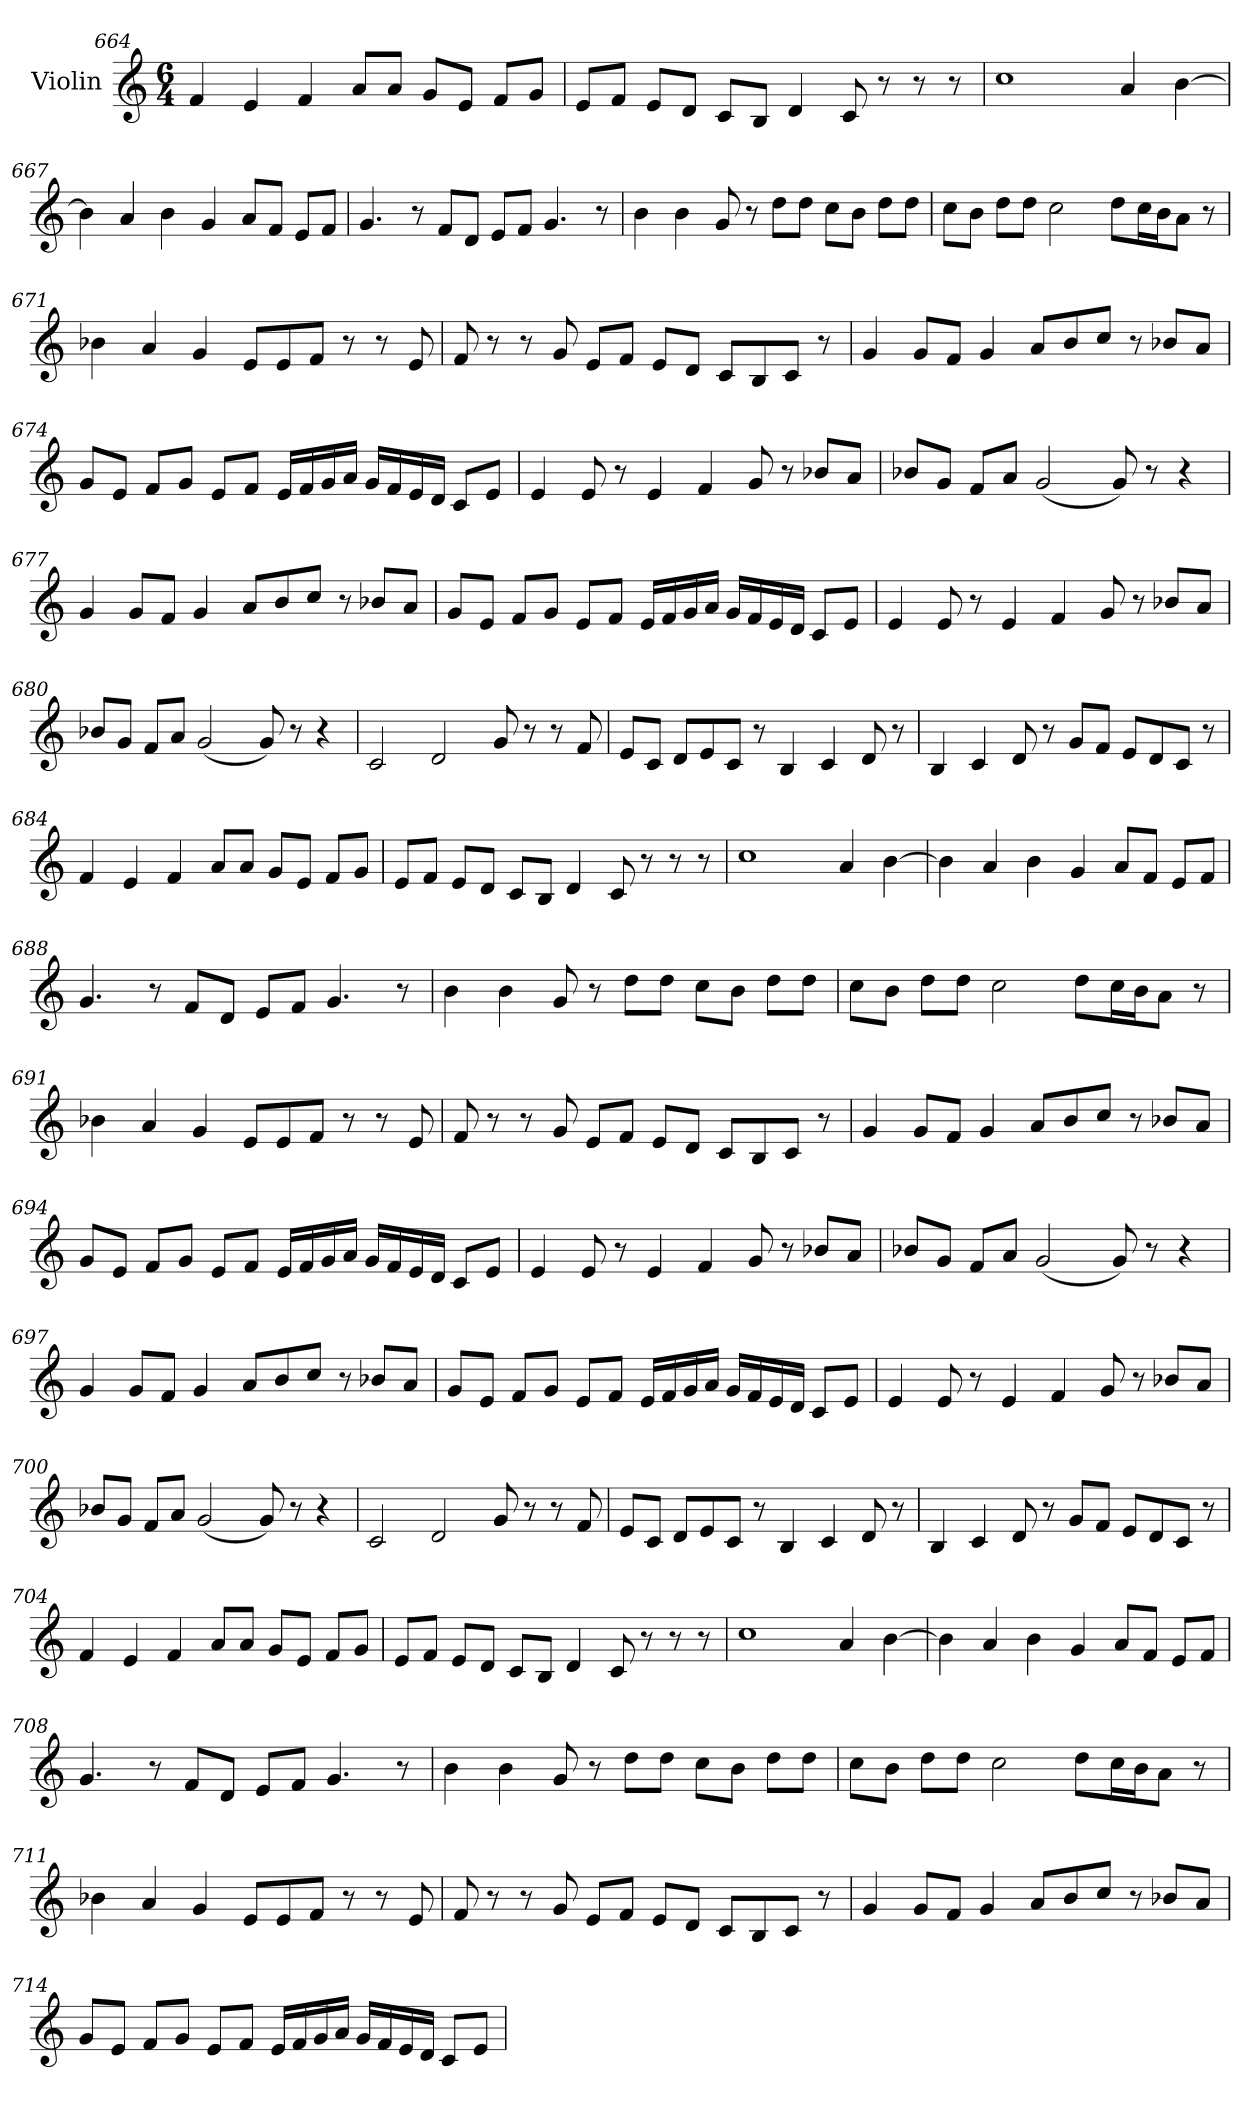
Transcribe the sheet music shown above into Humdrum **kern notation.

**kern
*part1
*staff1
*I"Violin
!!LO:LB:g=z
*clefG2
*k[]
*M6/4
=664
4f/
4e/
4f/
8a/L
8a/J
8g/L
8e/J
8f/L
8g/J
=665
8e/L
8f/J
8e/L
8d/J
8c/L
8B/J
4d/
8c/
8r
8r
8r
=666
*MM80
1cc
4a/
[4b\
=667
4b\]
4a/
4b\
4g/
8a/L
8f/J
8e/L
8f/J
!!LO:LB:g=z
=668
4.g/
8r
8f/L
8d/J
8e/L
8f/J
4.g/
8r
!!LO:LB:g=z
=669
4b\
4b\
8g/
8r
8dd\L
8dd\J
8cc\L
8b\J
8dd\L
8dd\J
=670
8cc\L
8b\J
8dd\L
8dd\J
2cc\
8dd\L
16cc\L
16b\J
8a\J
8r
=671
4b-X\
4a/
4g/
8e/L
8e/
8f/J
8r
8r
8e/
!!LO:LB:g=z
=672
8f/
8r
8r
8g/
8e/L
8f/J
8e/L
8d/J
8c/L
8B/
8c/J
8r
=673
4g/
8g/L
8f/J
4g/
8a/L
8b/
8cc/J
8r
8b-X/L
8a/J
=674
8g/L
8e/J
8f/L
8g/J
8e/L
8f/J
16e/LL
16f/
16g/
16a/JJ
16g/LL
16f/
16e/
16d/JJ
8c/L
8e/J
!!LO:LB:g=z
=675
4e/
8e/
8r
4e/
4f/
8g/
8r
8b-X/L
8a/J
=676
8b-X/L
8g/J
8f/L
8a/J
(<2g/
8g/)
8r
4r
=677
4g/
8g/L
8f/J
4g/
8a/L
8b/
8cc/J
8r
8b-X/L
8a/J
!!LO:LB:g=z
=678
8g/L
8e/J
8f/L
8g/J
8e/L
8f/J
16e/LL
16f/
16g/
16a/JJ
16g/LL
16f/
16e/
16d/JJ
8c/L
8e/J
=679
4e/
8e/
8r
4e/
4f/
8g/
8r
8b-X/L
8a/J
=680
8b-X/L
8g/J
8f/L
8a/J
(<2g/
8g/)
8r
4r
!!LO:LB:g=z
=681
2c/
2d/
8g/
8r
8r
8f/
=682
8e/L
8c/J
8d/L
8e/
8c/J
8r
4B/
4c/
8d/
8r
=683
4B/
4c/
8d/
8r
8g/L
8f/J
8e/L
8d/
8c/J
8r
!!LO:PB:g=z
=684
4f/
4e/
4f/
8a/L
8a/J
8g/L
8e/J
8f/L
8g/J
=685
8e/L
8f/J
8e/L
8d/J
8c/L
8B/J
4d/
8c/
8r
8r
8r
=686
*MM80
1cc
4a/
[4b\
!!LO:LB:g=z
=687
4b\]
4a/
4b\
4g/
8a/L
8f/J
8e/L
8f/J
=688
4.g/
8r
8f/L
8d/J
8e/L
8f/J
4.g/
8r
!!LO:LB:g=z
=689
4b\
4b\
8g/
8r
8dd\L
8dd\J
8cc\L
8b\J
8dd\L
8dd\J
=690
8cc\L
8b\J
8dd\L
8dd\J
2cc\
8dd\L
16cc\L
16b\J
8a\J
8r
=691
4b-X\
4a/
4g/
8e/L
8e/
8f/J
8r
8r
8e/
!!LO:LB:g=z
=692
8f/
8r
8r
8g/
8e/L
8f/J
8e/L
8d/J
8c/L
8B/
8c/J
8r
=693
4g/
8g/L
8f/J
4g/
8a/L
8b/
8cc/J
8r
8b-X/L
8a/J
=694
8g/L
8e/J
8f/L
8g/J
8e/L
8f/J
16e/LL
16f/
16g/
16a/JJ
16g/LL
16f/
16e/
16d/JJ
8c/L
8e/J
!!LO:LB:g=z
=695
4e/
8e/
8r
4e/
4f/
8g/
8r
8b-X/L
8a/J
=696
8b-X/L
8g/J
8f/L
8a/J
(<2g/
8g/)
8r
4r
=697
4g/
8g/L
8f/J
4g/
8a/L
8b/
8cc/J
8r
8b-X/L
8a/J
!!LO:LB:g=z
=698
8g/L
8e/J
8f/L
8g/J
8e/L
8f/J
16e/LL
16f/
16g/
16a/JJ
16g/LL
16f/
16e/
16d/JJ
8c/L
8e/J
=699
4e/
8e/
8r
4e/
4f/
8g/
8r
8b-X/L
8a/J
=700
8b-X/L
8g/J
8f/L
8a/J
(<2g/
8g/)
8r
4r
!!LO:LB:g=z
=701
2c/
2d/
8g/
8r
8r
8f/
=702
8e/L
8c/J
8d/L
8e/
8c/J
8r
4B/
4c/
8d/
8r
=703
4B/
4c/
8d/
8r
8g/L
8f/J
8e/L
8d/
8c/J
8r
!!LO:LB:g=z
=704
4f/
4e/
4f/
8a/L
8a/J
8g/L
8e/J
8f/L
8g/J
=705
8e/L
8f/J
8e/L
8d/J
8c/L
8B/J
4d/
8c/
8r
8r
8r
=706
1cc
4a/
[4b\
=707
4b\]
4a/
4b\
4g/
8a/L
8f/J
8e/L
8f/J
!!LO:PB:g=z
=708
4.g/
8r
8f/L
8d/J
8e/L
8f/J
4.g/
8r
!!LO:LB:g=z
=709
4b\
4b\
8g/
8r
8dd\L
8dd\J
8cc\L
8b\J
8dd\L
8dd\J
=710
8cc\L
8b\J
8dd\L
8dd\J
2cc\
8dd\L
16cc\L
16b\J
8a\J
8r
=711
4b-X\
4a/
4g/
8e/L
8e/
8f/J
8r
8r
8e/
!!LO:LB:g=z
=712
8f/
8r
8r
8g/
8e/L
8f/J
8e/L
8d/J
8c/L
8B/
8c/J
8r
=713
4g/
8g/L
8f/J
4g/
8a/L
8b/
8cc/J
8r
8b-X/L
8a/J
=714
8g/L
8e/J
8f/L
8g/J
8e/L
8f/J
16e/LL
16f/
16g/
16a/JJ
16g/LL
16f/
16e/
16d/JJ
8c/L
8e/J
=
*-
